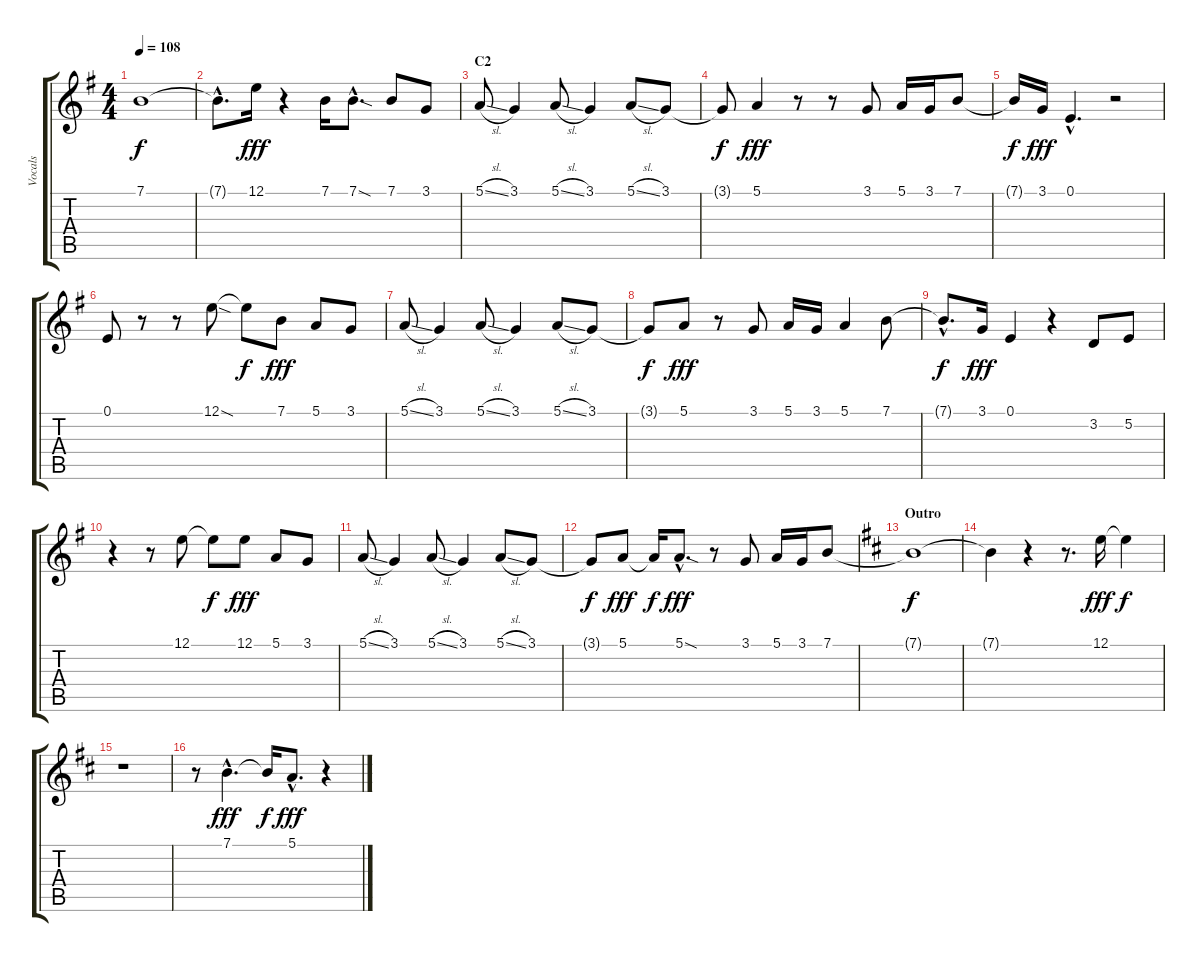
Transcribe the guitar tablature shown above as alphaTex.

\track ("Vocals" "Vocals") {instrument lead6voice}
\staff {score tabs}
\tuning (E4 B3 G3 D3 A2 E2) {hide}
\ts (4 4)
\tempo 108
\clef g2
\ks g
7.1{t}.1{dy f} |
7.1{hac t}.8{d} 12.1.16{dy fff} r.4 7.1.16 7.1{sod hac}.8{d} 7.1.8 3.1.8 |
\section ("" "C2")
5.1{sl}.8 3.1.4 5.1{sl}.8 3.1.4 5.1{sl}.8 3.1.8 |
3.1{t}.8{dy f} 5.1.4{dy fff} r.8 r.8 3.1.8 5.1.16 3.1.16 7.1.8 |
7.1{t}.16{dy f} 3.1.16{dy fff} 0.1{hac}.4{d} r.2 |
0.1.8 r.8 r.8 12.1{sod}.8 12.1{t}.8{dy f} 7.1.8{dy fff} 5.1.8 3.1.8 |
5.1{sl}.8 3.1.4 5.1{sl}.8 3.1.4 5.1{sl}.8 3.1.8 |
3.1{t}.8{dy f} 5.1.8{dy fff} r.8 3.1.8 5.1.16 3.1.16 5.1.4 7.1.8 |
7.1{hac t}.8{d dy f} 3.1.16{dy fff} 0.1.4 r.4 3.2.8 5.2.8 |
r.4 r.8 12.1.8 12.1{t}.8{dy f} 12.1.8{dy fff} 5.1.8 3.1.8 |
5.1{sl}.8 3.1.4 5.1{sl}.8 3.1.4 5.1{sl}.8 3.1.8 |
3.1{t}.8{dy f} 5.1.8{dy fff} 5.1{t}.16{dy f} 5.1{sod hac}.8{d dy fff} r.8 3.1.8 5.1.16 3.1.16 7.1.8 |
\section ("" "Outro")
\ks d
7.1{t}.1{dy f} |
7.1{t}.4 r.4 r.8{d} 12.1.16{dy fff} 12.1{t}.4{dy f} |
r.1 |
r.8 7.1{hac}.4{d dy fff} 7.1{t}.16{dy f} 5.1{hac}.8{d dy fff} r.4
